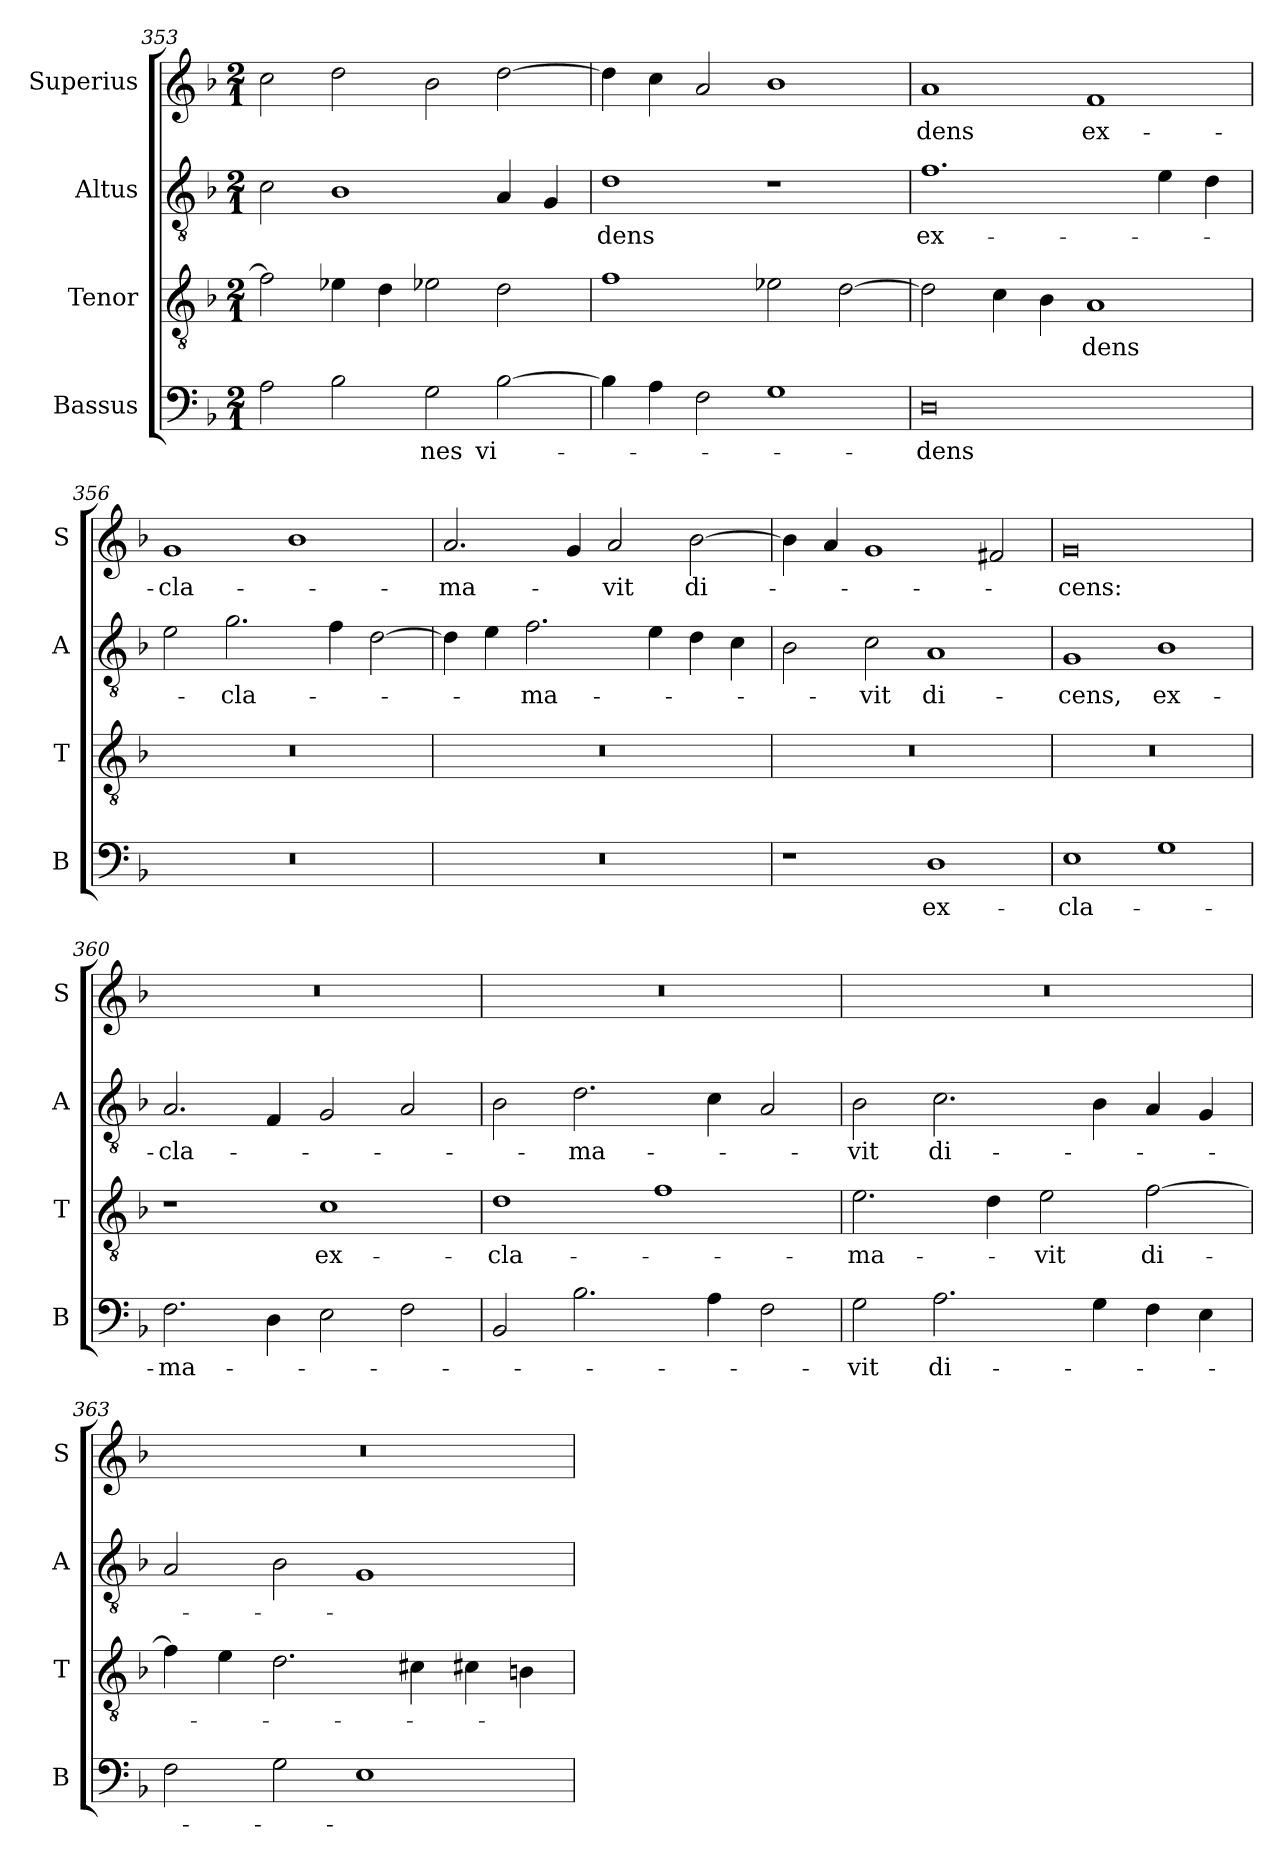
**kern	**text	**kern	**text	**kern	**text	**kern	**text
*part4	*part4	*part3	*part3	*part2	*part2	*part1	*part1
*staff4	*staff4	*staff3	*staff3	*staff2	*staff2	*staff1	*staff1
*I"Bassus	*	*I"Tenor	*	*I"Altus	*	*I"Superius	*
*I'B	*	*I'T	*	*I'A	*	*I'S	*
*clefF4	*	*clefGv2	*	*clefGv2	*	*clefG2	*
*k[b-]	*	*k[b-]	*	*k[b-]	*	*k[b-]	*
*M2/1	*	*M2/1	*	*M2/1	*	*M2/1	*
=353	=353	=353	=353	=353	=353	=353	=353
2A	.	2f]	.	2c	.	2cc	.
2B-	.	4e-X	.	1B-	.	2dd	.
.	.	4d	.	.	.	.	.
2G	-nes	2e-X	.	.	.	2b-	.
[2B-	vi-	2d	.	4A	.	[2dd	.
.	.	.	.	4G	.	.	.
=354	=354	=354	=354	=354	=354	=354	=354
4B-]	.	1f	.	1d	-dens	4dd]	.
4A	.	.	.	.	.	4cc	.
2F	.	.	.	.	.	2a	.
1G	.	2e-X	.	1r	.	1b-	.
.	.	[2d	.	.	.	.	.
=355	=355	=355	=355	=355	=355	=355	=355
0D	-dens	2d]	.	1.f	ex-	1a	-dens
.	.	4c	.	.	.	.	.
.	.	4B-	.	.	.	.	.
.	.	1A	-dens	.	.	1f	ex-
.	.	.	.	4e	.	.	.
.	.	.	.	4d	.	.	.
=356	=356	=356	=356	=356	=356	=356	=356
0r	.	0r	.	2e	.	1g	-cla-
.	.	.	.	2.g	-cla-	.	.
.	.	.	.	.	.	1b-	.
.	.	.	.	4f	.	.	.
.	.	.	.	[2d	.	.	.
=357	=357	=357	=357	=357	=357	=357	=357
0r	.	0r	.	4d]	.	2.a	-ma-
.	.	.	.	4e	.	.	.
.	.	.	.	2.f	-ma-	.	.
.	.	.	.	.	.	4g	.
.	.	.	.	.	.	2a	-vit
.	.	.	.	4e	.	.	.
.	.	.	.	4d	.	[2b-	di-
.	.	.	.	4c	.	.	.
=358	=358	=358	=358	=358	=358	=358	=358
1r	.	0r	.	2B-	.	4b-]	.
.	.	.	.	.	.	4a	.
.	.	.	.	2c	-vit	1g	.
1D	ex-	.	.	1A	di-	.	.
.	.	.	.	.	.	2f#X	.
=359	=359	=359	=359	=359	=359	=359	=359
1E	-cla-	0r	.	1G	-cens,	0g	-cens:
1G	.	.	.	1B-	ex-	.	.
=360	=360	=360	=360	=360	=360	=360	=360
2.F	-ma-	1r	.	2.A	-cla-	0r	.
4D	.	.	.	4F	.	.	.
2E	.	1c	ex-	2G	.	.	.
2F	.	.	.	2A	.	.	.
=361	=361	=361	=361	=361	=361	=361	=361
2BB-	.	1d	-cla-	2B-	.	0r	.
2.B-	.	.	.	2.d	-ma-	.	.
.	.	1f	.	.	.	.	.
4A	.	.	.	4c	.	.	.
2F	.	.	.	2A	.	.	.
=362	=362	=362	=362	=362	=362	=362	=362
2G	-vit	2.e	-ma-	2B-	-vit	0r	.
2.A	di-	.	.	2.c	di-	.	.
.	.	4d	.	.	.	.	.
.	.	2e	-vit	.	.	.	.
4G	.	.	.	4B-	.	.	.
4F	.	[2f	di-	4A	.	.	.
4E	.	.	.	4G	.	.	.
=363	=363	=363	=363	=363	=363	=363	=363
2F	.	4f]	.	2A	.	0r	.
.	.	4e	.	.	.	.	.
2G	.	2.d	.	2B-	.	.	.
1E	.	.	.	1G	.	.	.
.	.	4c#X	.	.	.	.	.
.	.	4c#X	.	.	.	.	.
.	.	4Bn	.	.	.	.	.
=	=	=	=	=	=	=	=
*-	*-	*-	*-	*-	*-	*-	*-
